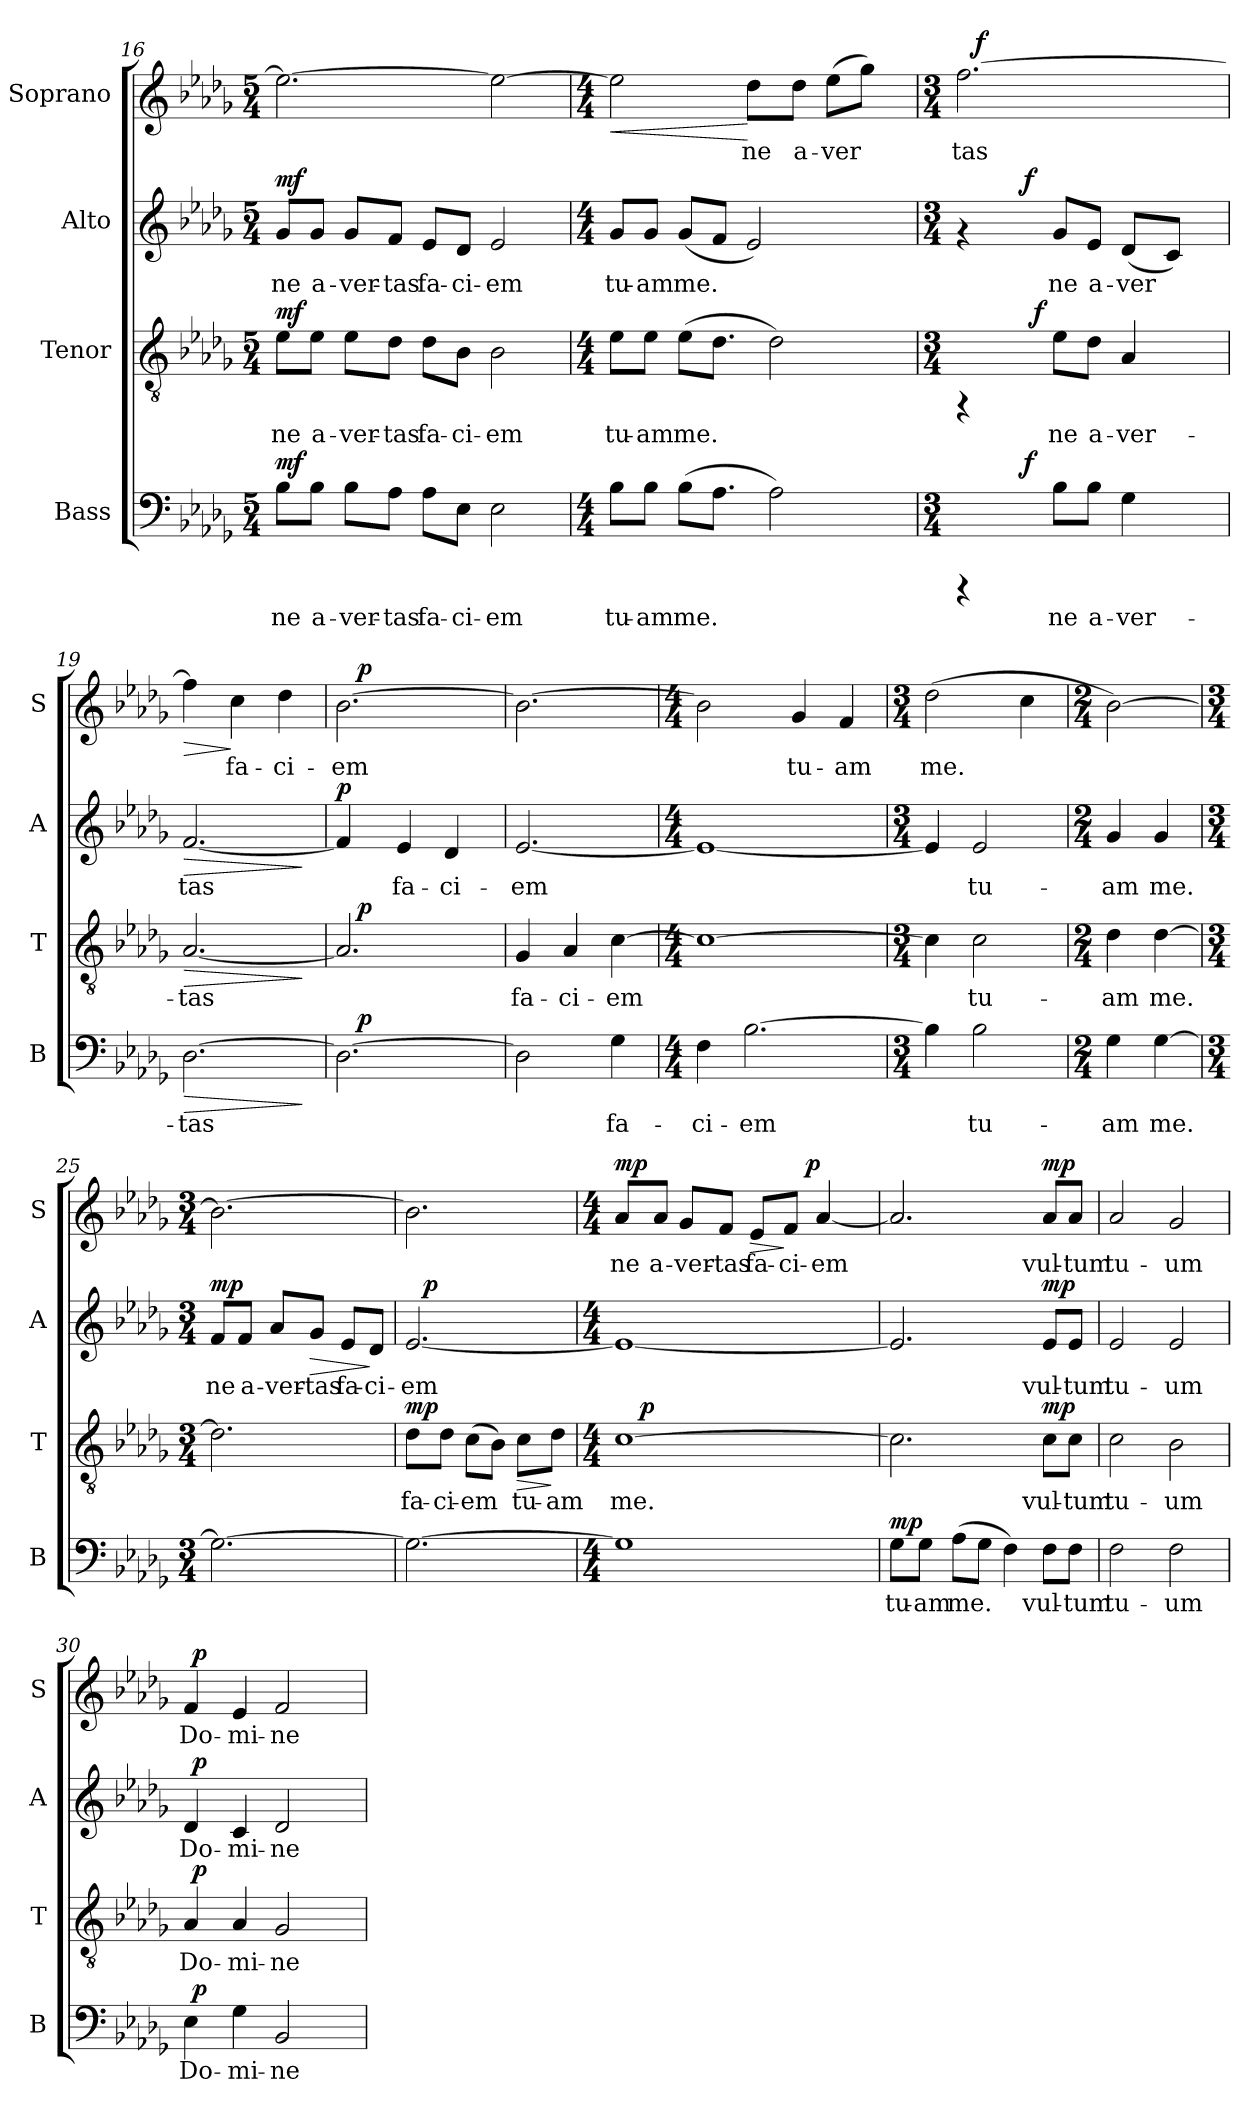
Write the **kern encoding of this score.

**kern	**text	**dynam	**kern	**text	**dynam	**kern	**text	**dynam	**kern	**text	**dynam
*part4	*part4	*part4	*part3	*part3	*part3	*part2	*part2	*part2	*part1	*part1	*part1
*staff4	*staff4	*staff4	*staff3	*staff3	*staff3	*staff2	*staff2	*staff2	*staff1	*staff1	*staff1
*I"Bass	*	*	*I"Tenor	*	*	*I"Alto	*	*	*I"Soprano	*	*
*I'B	*	*	*I'T	*	*	*I'A	*	*	*I'S	*	*
!!LO:PB:g=z
*clefF4	*	*	*clefGv2	*	*	*clefG2	*	*	*clefG2	*	*
*k[b-e-a-d-g-]	*	*	*k[b-e-a-d-g-]	*	*	*k[b-e-a-d-g-]	*	*	*k[b-e-a-d-g-]	*	*
*D-:	*	*	*D-:	*	*	*D-:	*	*	*D-:	*	*
*M5/4	*	*	*M5/4	*	*	*M5/4	*	*	*M5/4	*	*
=16	=16	=16	=16	=16	=16	=16	=16	=16	=16	=16	=16
!	!LO:LY:b:cj	!LO:DY:a	!	!LO:LY:b:cj	!LO:DY:a	!	!LO:LY:b:cj	!LO:DY:a	!	!LO:LY:b:cj	!
8B-\L	ne	mf	8e-\L	ne	mf	8g-/L	ne	mf	2.ee-\_>	.	.
!	!LO:LY:b:cj	!	!	!LO:LY:b:cj	!	!	!LO:LY:b:cj	!	!	!	!
8B-\J	a-	.	8e-\J	a-	.	8g-/J	a-	.	.	.	.
!	!LO:LY:b:cj	!	!	!LO:LY:b:cj	!	!	!LO:LY:b:cj	!	!	!	!
8B-\L	-ver-	.	8e-\L	-ver-	.	8g-/L	-ver-	.	.	.	.
!	!LO:LY:b:cj	!	!	!LO:LY:b:cj	!	!	!LO:LY:b:cj	!	!	!	!
8A-\J	-tas	.	8d-\J	-tas	.	8f/J	-tas	.	.	.	.
!	!LO:LY:b:cj	!	!	!LO:LY:b:cj	!	!	!LO:LY:b:cj	!	!	!	!
8A-\L	fa-	.	8d-\L	fa-	.	8e-/L	fa-	.	.	.	.
!	!LO:LY:b:cj	!	!	!LO:LY:b:cj	!	!	!LO:LY:b:cj	!	!	!	!
8E-\J	-ci-	.	8B-\J	-ci-	.	8d-/J	-ci-	.	.	.	.
!	!LO:LY:b:cj	!	!	!LO:LY:b:cj	!	!	!LO:LY:b:cj	!	!	!LO:LY:b:cj	!
2E-\	-em	.	2B-\	-em	.	2e-/	-em	.	2ee-\_>	.	.
=17	=17	=17	=17	=17	=17	=17	=17	=17	=17	=17	=17
*M4/4	*	*	*M4/4	*	*	*M4/4	*	*	*M4/4	*	*
!	!LO:LY:b:cj	!	!	!LO:LY:b:cj	!	!	!LO:LY:b:cj	!	!	!LO:LY:b:cj	!LO:HP:b
8B-\L	tu-	.	8e-\L	tu-	.	8g-/L	tu-	.	2ee-\]	.	<
!	!LO:LY:b:cj	!	!	!LO:LY:b:cj	!	!	!LO:LY:b:cj	!	!	!	!
8B-\J	-am	.	8e-\J	-am	.	8g-/J	-am	.	.	.	.
!	!LO:LY:b:cj	!	!	!LO:LY:b:cj	!	!	!LO:LY:b:cj	!	!	!	!
(>8B-\L	me.	.	(>8e-\L	me.	.	(<8g-/L	me.	.	.	.	.
!	!	!	!	!	!	!	!LO:LY:b:cj	!	!	!	!
8.A-\J	.	.	8.d-\J	.	.	8f/J	.	.	.	.	.
!	!	!	!	!	!	!	!LO:LY:b:cj	!	!	!LO:LY:b:cj	!
.	.	.	.	.	.	2e-/)	.	.	8dd-\L	ne	[
!	!LO:LY:b:cj	!	!	!LO:LY:b:cj	!	!	!	!	!	!	!
2A-\)	.	.	2d-\)	.	.	.	.	.	.	.	.
!	!	!	!	!	!	!	!	!	!	!LO:LY:b:cj	!
.	.	.	.	.	.	.	.	.	8dd-\J	a-	.
!	!	!	!	!	!	!	!	!	!	!LO:LY:b:cj	!
.	.	.	.	.	.	.	.	.	(>8ee-\L	-ver-	.
!	!	!	!	!	!	!	!	!	!	!LO:LY:b:cj	!
.	.	.	.	.	.	.	.	.	8gg-\J)	--	.
.	.	.	.	.	.	16ryy	.	.	16ryy	.	.
=18	=18	=18	=18	=18	=18	=18	=18	=18	=18	=18	=18
*M3/4	*	*	*M3/4	*	*	*M3/4	*	*	*M3/4	*	*
!	!	!	!	!	!	!	!	!	!	!LO:LY:b:cj	!
*^	*	*	*^	*	*	*^	*	*	*^	*	*
4rCCC	8.ryy	.	.	4rFF	8ryy	.	.	4rf	8.ryy	.	.	[>2.ff\	32.ryy	-tas	.
!	!	!	!	!	!	!	!	!	!	!	!	!	!	!	!LO:DY:a
.	.	.	.	.	.	.	.	.	.	.	.	.	2ryy	.	f
.	.	.	.	.	16ryy	.	.	.	.	.	.	.	.	.	.
!	!	!	!LO:DY:a	!	!	!	!	!	!	!	!LO:DY:a	!	!	!	!
.	2ryy	.	f	.	64ryy	.	.	.	2ryy	.	f	.	.	.	.
!	!	!	!	!	!	!	!LO:DY:a	!	!	!	!	!	!	!	!
.	.	.	.	.	2ryy	.	f	.	.	.	.	.	.	.	.
!	!	!LO:LY:b:cj	!	!	!	!LO:LY:b:cj	!	!	!	!LO:LY:b:cj	!	!	!	!	!
8B-\L	.	ne	.	8e-\L	.	ne	.	8g-/L	.	ne	.	.	.	.	.
!	!	!LO:LY:b:cj	!	!	!	!LO:LY:b:cj	!	!	!	!LO:LY:b:cj	!	!	!	!	!
8B-\J	.	a-	.	8d-\J	.	a-	.	8e-/J	.	a-	.	.	.	.	.
!	!	!LO:LY:b:cj	!	!	!	!LO:LY:b:cj	!	!	!	!LO:LY:b:cj	!	!	!	!	!
4G-\	.	-ver-	.	4A-/	.	-ver-	.	(<8d-/L	.	-ver-	.	.	.	.	.
.	.	.	.	.	.	.	.	.	.	.	.	.	8ryy	.	.
!	!	!	!	!	!	!	!	!	!	!LO:LY:b:cj	!	!	!	!	!
.	.	.	.	.	.	.	.	8c/J)	.	--	.	.	.	.	.
.	.	.	.	.	.	.	.	.	.	.	.	.	16ryy	.	.
.	16ryy	.	.	.	.	.	.	.	16ryy	.	.	.	.	.	.
.	.	.	.	.	32.ryy	.	.	.	.	.	.	.	.	.	.
.	.	.	.	.	.	.	.	.	.	.	.	.	64ryy	.	.
=19	=19	=19	=19	=19	=19	=19	=19	=19	=19	=19	=19	=19	=19	=19	=19
!	!	!LO:LY:b:cj	!LO:HP:b	!	!	!LO:LY:b:cj	!LO:HP:b	!	!	!LO:LY:b:cj	!LO:HP:b	!	!	!LO:LY:b:cj	!LO:HP:b
*v	*v	*	*	*	*	*	*	*v	*v	*	*	*v	*v	*	*
*	*	*	*v	*v	*	*	*	*	*	*	*	*
[>2.D-\	-tas	>	[<2.A-/	-tas	>	[<2.f/	-tas	>	4ff\]	.	>
!	!	!	!	!	!	!	!	!	!	!LO:LY:b:cj	!
.	.	.	.	.	.	.	.	.	4cc\	fa-	]
!	!	!	!	!	!	!	!	!	!	!LO:LY:b:cj	!
.	.	.	.	.	.	.	.	.	4dd-\	-ci-	.
.	.	]	.	.	]	.	.	]	.	.	.
=20	=20	=20	=20	=20	=20	=20	=20	=20	=20	=20	=20
!	!LO:LY:b:cj	!	!	!LO:LY:b:cj	!	!	!LO:LY:b:cj	!LO:DY:a	!	!LO:LY:b:cj	!
*^	*	*	*^	*	*	*	*	*	*^	*	*
2.D-\_<	16ryy	.	.	2.A-/]	16ryy	.	.	4f/]	.	p	[<2.b-\	16ryy	-em	.
!	!	!	!LO:DY:a	!	!	!	!LO:DY:a	!	!	!	!	!	!	!LO:DY:a
.	2ryy	.	p	.	2ryy	.	p	.	.	.	.	2ryy	.	p
!	!	!	!	!	!	!	!	!	!LO:LY:b:cj	!	!	!	!	!
.	.	.	.	.	.	.	.	4e-/	fa-	.	.	.	.	.
!	!	!	!	!	!	!	!	!	!LO:LY:b:cj	!	!	!	!	!
.	.	.	.	.	.	.	.	4d-/	-ci-	.	.	.	.	.
.	8.ryy	.	.	.	8.ryy	.	.	.	.	.	.	8.ryy	.	.
!!LO:LB:g=z
=21	=21	=21	=21	=21	=21	=21	=21	=21	=21	=21	=21	=21	=21	=21
!	!	!LO:LY:b:cj	!	!	!	!LO:LY:b:cj	!	!	!LO:LY:b:cj	!	!	!	!LO:LY:b:cj	!
*v	*v	*	*	*	*	*	*	*	*	*	*v	*v	*	*
*	*	*	*v	*v	*	*	*	*	*	*	*	*
2D-\]	.	.	4G-/	fa-	.	[<2.e-/	-em	.	2.b-\_>	.	.
!	!	!	!	!LO:LY:b:cj	!	!	!	!	!	!	!
.	.	.	4A-/	-ci-	.	.	.	.	.	.	.
!	!LO:LY:b:cj	!	!	!LO:LY:b:cj	!	!	!	!	!	!	!
4G-\	fa-	.	[>4c\	-em	.	.	.	.	.	.	.
=22	=22	=22	=22	=22	=22	=22	=22	=22	=22	=22	=22
*M4/4	*	*	*M4/4	*	*	*M4/4	*	*	*M4/4	*	*
!	!LO:LY:b:cj	!	!	!LO:LY:b:cj	!	!	!LO:LY:b:cj	!	!	!LO:LY:b:cj	!
4F\	-ci-	.	1c_>	.	.	1e-_<	.	.	2b-\]	.	.
!	!LO:LY:b:cj	!	!	!	!	!	!	!	!	!	!
[>2.B-\	-em	.	.	.	.	.	.	.	.	.	.
!	!	!	!	!	!	!	!	!	!	!LO:LY:b:cj	!
.	.	.	.	.	.	.	.	.	4g-/	tu-	.
!	!	!	!	!	!	!	!	!	!	!LO:LY:b:cj	!
.	.	.	.	.	.	.	.	.	4f/	-am	.
=23	=23	=23	=23	=23	=23	=23	=23	=23	=23	=23	=23
*M3/4	*	*	*M3/4	*	*	*M3/4	*	*	*M3/4	*	*
!	!LO:LY:b:cj	!	!	!LO:LY:b:cj	!	!	!LO:LY:b:cj	!	!	!LO:LY:b:cj	!
4B-\]	.	.	4c\]	.	.	4e-/]	.	.	(>2dd-\	me.	.
!	!LO:LY:b:cj	!	!	!LO:LY:b:cj	!	!	!LO:LY:b:cj	!	!	!	!
2B-\	tu-	.	2c\	tu-	.	2e-/	tu-	.	.	.	.
!	!	!	!	!	!	!	!	!	!	!LO:LY:b:cj	!
.	.	.	.	.	.	.	.	.	4cc\	.	.
=24	=24	=24	=24	=24	=24	=24	=24	=24	=24	=24	=24
*M2/4	*	*	*M2/4	*	*	*M2/4	*	*	*M2/4	*	*
!	!LO:LY:b:cj	!	!	!LO:LY:b:cj	!	!	!LO:LY:b:cj	!	!	!LO:LY:b:cj	!
4G-\	-am	.	4d-\	-am	.	4g-/	-am	.	[>2b-\)	.	.
!	!LO:LY:b:cj	!	!	!LO:LY:b:cj	!	!	!LO:LY:b:cj	!	!	!	!
[>4G-\	me.	.	[>4d-\	me.	.	4g-/	me.	.	.	.	.
=25	=25	=25	=25	=25	=25	=25	=25	=25	=25	=25	=25
*M3/4	*	*	*M3/4	*	*	*M3/4	*	*	*M3/4	*	*
!	!LO:LY:b:cj	!	!	!LO:LY:b:cj	!	!	!LO:LY:b:cj	!LO:DY:a	!	!LO:LY:b:cj	!
2.G-\_<	.	.	2.d-\]	.	.	8f/L	ne	mp	2.b-\_<	.	.
!	!	!	!	!	!	!	!LO:LY:b:cj	!	!	!	!
.	.	.	.	.	.	8f/J	a-	.	.	.	.
!	!	!	!	!	!	!	!LO:LY:b:cj	!	!	!	!
.	.	.	.	.	.	8a-/L	-ver-	.	.	.	.
!	!	!	!	!	!	!	!LO:LY:b:cj	!LO:HP:b	!	!	!
.	.	.	.	.	.	8g-/J	-tas	>	.	.	.
!	!	!	!	!	!	!	!LO:LY:b:cj	!	!	!	!
.	.	.	.	.	.	8e-/L	fa-	.	.	.	.
!	!	!	!	!	!	!	!LO:LY:b:cj	!	!	!	!
.	.	.	.	.	.	8d-/J	-ci-	]	.	.	.
!!LO:PB:g=z
=26	=26	=26	=26	=26	=26	=26	=26	=26	=26	=26	=26
!	!LO:LY:b:cj	!	!	!LO:LY:b:cj	!LO:DY:a	!	!LO:LY:b:cj	!	!	!LO:LY:b:cj	!
*	*	*	*	*	*	*^	*	*	*	*	*
2.G-\_>	.	.	8d-\L	fa-	mp	[<2.e-/	16ryy	-em	.	2.b-\]	.	.
!	!	!	!	!	!	!	!	!	!LO:DY:a	!	!	!
.	.	.	.	.	.	.	2ryy	.	p	.	.	.
!	!	!	!	!LO:LY:b:cj	!	!	!	!	!	!	!	!
.	.	.	8d-\J	-ci-	.	.	.	.	.	.	.	.
!	!	!	!	!LO:LY:b:cj	!	!	!	!	!	!	!	!
.	.	.	(>8c\L	-em	.	.	.	.	.	.	.	.
!	!	!	!	!LO:LY:b:cj	!	!	!	!	!	!	!	!
.	.	.	8B-\J)	.	.	.	.	.	.	.	.	.
!	!	!	!	!LO:LY:b:cj	!LO:HP:b	!	!	!	!	!	!	!
.	.	.	8c\L	tu-	>	.	.	.	.	.	.	.
.	.	.	.	.	.	.	8.ryy	.	.	.	.	.
!	!	!	!	!LO:LY:b:cj	!	!	!	!	!	!	!	!
.	.	.	8d-\J	-am	]	.	.	.	.	.	.	.
*	*	*	*	*	*	*v	*v	*	*	*	*	*
=27	=27	=27	=27	=27	=27	=27	=27	=27	=27	=27	=27
*M4/4	*	*	*M4/4	*	*	*M4/4	*	*	*M4/4	*	*
*	*	*	*	*	*	*^	*	*	*	*	*
!	!LO:LY:b:cj	!	!	!LO:LY:b:cj	!	!	!	!LO:LY:b:cj	!	!	!LO:LY:b:cj	!LO:DY:a
*	*	*	*^	*	*	*v	*v	*	*	*^	*	*
1G-]	.	.	[>1c	16ryy	me.	.	1e-_<	.	.	8a-/L	2ryy	ne	mp
.	.	.	.	64ryy	.	.	.	.	.	.	.	.	.
!	!	!	!	!	!	!LO:DY:a	!	!	!	!	!	!	!
.	.	.	.	2ryy	.	p	.	.	.	.	.	.	.
!	!	!	!	!	!	!	!	!	!	!	!	!LO:LY:b:cj	!
.	.	.	.	.	.	.	.	.	.	8a-/J	.	a-	.
!	!	!	!	!	!	!	!	!	!	!	!	!LO:LY:b:cj	!
.	.	.	.	.	.	.	.	.	.	8g-/L	.	-ver-	.
!	!	!	!	!	!	!	!	!	!	!	!	!LO:LY:b:cj	!
.	.	.	.	.	.	.	.	.	.	8f/J	.	-tas	.
!	!	!	!	!	!	!	!	!	!	!	!	!LO:LY:b:cj	!LO:HP:b
.	.	.	.	.	.	.	.	.	.	8e-/L	8..ryy	fa-	>
.	.	.	.	4ryy	.	.	.	.	.	.	.	.	.
!	!	!	!	!	!	!	!	!	!	!	!	!LO:LY:b:cj	!
.	.	.	.	.	.	.	.	.	.	8f/J	.	-ci-	]
!	!	!	!	!	!	!	!	!	!	!	!	!	!LO:DY:a
.	.	.	.	.	.	.	.	.	.	.	4ryy	.	p
!	!	!	!	!	!	!	!	!	!	!	!	!LO:LY:b:cj	!
.	.	.	.	.	.	.	.	.	.	[<4a-/	.	-em	.
.	.	.	.	8ryy	.	.	.	.	.	.	.	.	.
.	.	.	.	32.ryy	.	.	.	.	.	.	.	.	.
.	.	.	.	.	.	.	.	.	.	.	32ryy	.	.
=28	=28	=28	=28	=28	=28	=28	=28	=28	=28	=28	=28	=28	=28
!	!LO:LY:b:cj	!LO:DY:a	!	!	!LO:LY:b:cj	!	!	!LO:LY:b:cj	!	!	!	!LO:LY:b:cj	!
*	*	*	*v	*v	*	*	*	*	*	*v	*v	*	*
8G-\L	tu-	mp	2.c\]	.	.	2.e-/]	.	.	2.a-/]	.	.
!	!LO:LY:b:cj	!	!	!	!	!	!	!	!	!	!
8G-\J	-am	.	.	.	.	.	.	.	.	.	.
!	!LO:LY:b:cj	!	!	!	!	!	!	!	!	!	!
(>8A-\L	me.	.	.	.	.	.	.	.	.	.	.
!	!LO:LY:b:cj	!	!	!	!	!	!	!	!	!	!
8G-\J	.	.	.	.	.	.	.	.	.	.	.
!	!LO:LY:b:cj	!	!	!	!	!	!	!	!	!	!
4F\)	.	.	.	.	.	.	.	.	.	.	.
!	!LO:LY:b:cj	!	!	!LO:LY:b:cj	!LO:DY:a	!	!LO:LY:b:cj	!LO:DY:a	!	!LO:LY:b:cj	!LO:DY:a
8F\L	vul-	.	8c\L	vul-	mp	8e-/L	vul-	mp	8a-/L	vul-	mp
!	!LO:LY:b:cj	!	!	!LO:LY:b:cj	!	!	!LO:LY:b:cj	!	!	!LO:LY:b:cj	!
8F\J	-tum	.	8c\J	-tum	.	8e-/J	-tum	.	8a-/J	-tum	.
=29	=29	=29	=29	=29	=29	=29	=29	=29	=29	=29	=29
!	!LO:LY:b:cj	!	!	!LO:LY:b:cj	!	!	!LO:LY:b:cj	!	!	!LO:LY:b:cj	!
2F\	tu-	.	2c\	tu-	.	2e-/	tu-	.	2a-/	tu-	.
!	!LO:LY:b:cj	!	!	!LO:LY:b:cj	!	!	!LO:LY:b:cj	!	!	!LO:LY:b:cj	!
2F\	-um	.	2B-\	-um	.	2e-/	-um	.	2g-/	-um	.
=30	=30	=30	=30	=30	=30	=30	=30	=30	=30	=30	=30
!	!LO:LY:b:cj	!	!	!LO:LY:b:cj	!	!	!LO:LY:b:cj	!	!	!LO:LY:b:cj	!
*^	*	*	*^	*	*	*^	*	*	*^	*	*
4E-\	64ryy	Do-	.	4A-/	64ryy	Do-	.	4d-/	64ryy	Do-	.	4f/	64ryy	Do-	.
!	!	!	!LO:DY:a	!	!	!	!LO:DY:a	!	!	!	!LO:DY:a	!	!	!	!LO:DY:a
.	2ryy	.	p	.	2ryy	.	p	.	2ryy	.	p	.	2ryy	.	p
!	!	!LO:LY:b:cj	!	!	!	!LO:LY:b:cj	!	!	!	!LO:LY:b:cj	!	!	!	!LO:LY:b:cj	!
4G-\	.	-mi-	.	4A-/	.	-mi-	.	4c/	.	-mi-	.	4e-/	.	-mi-	.
!	!	!LO:LY:b:cj	!	!	!	!LO:LY:b:cj	!	!	!	!LO:LY:b:cj	!	!	!	!LO:LY:b:cj	!
2BB-/	.	-ne	.	2G-/	.	-ne	.	2d-/	.	-ne	.	2f/	.	-ne	.
.	4ryy	.	.	.	4ryy	.	.	.	4ryy	.	.	.	4ryy	.	.
.	8...ryy	.	.	.	8...ryy	.	.	.	8...ryy	.	.	.	8...ryy	.	.
*v	*v	*	*	*	*	*	*	*v	*v	*	*	*v	*v	*	*
*	*	*	*v	*v	*	*	*	*	*	*	*	*
=	=	=	=	=	=	=	=	=	=	=	=
*-	*-	*-	*-	*-	*-	*-	*-	*-	*-	*-	*-
